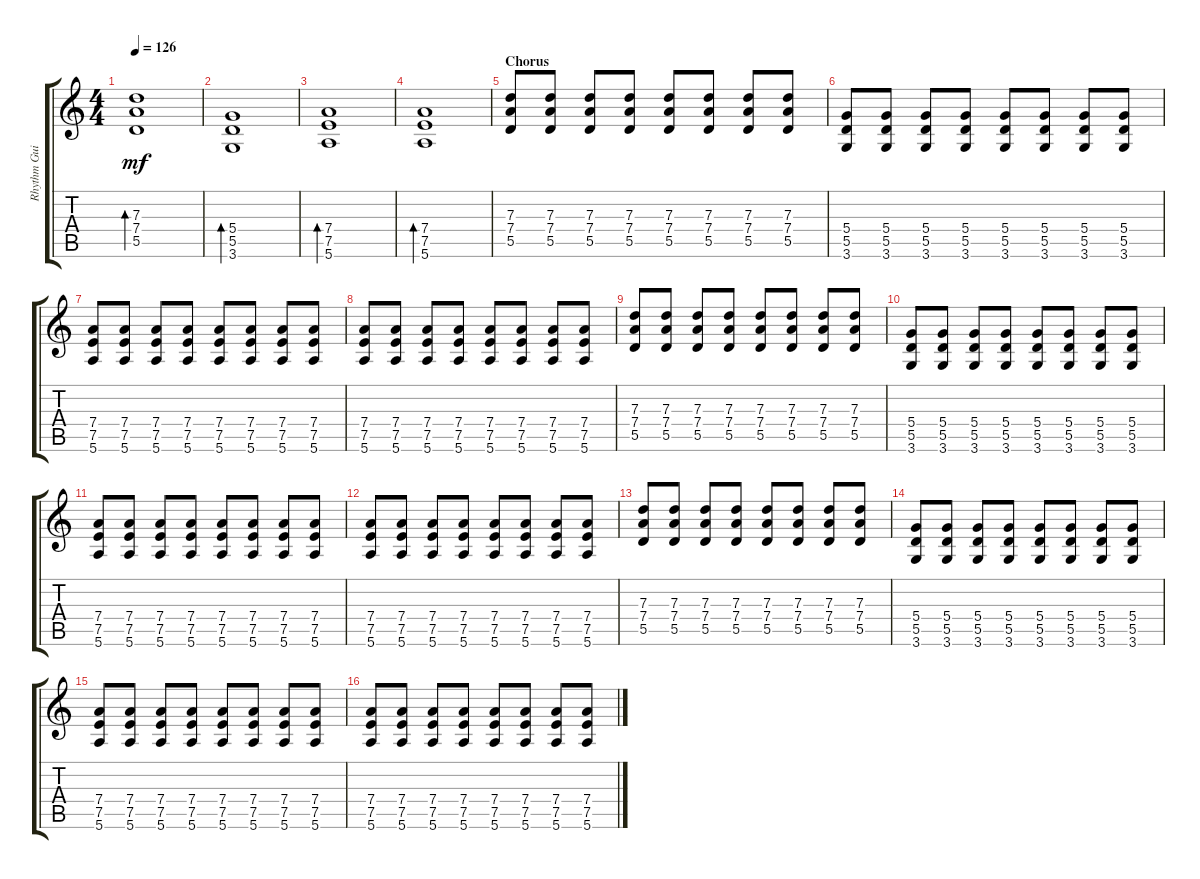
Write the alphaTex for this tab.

\track ("Rhythm Guitar" "Rhythm Gui") {instrument overdrivenguitar}
\staff {score tabs}
\tuning (E4 B3 G3 D3 A2 E2) {hide}
\ts (4 4)
\tempo 126
\clef g2
\ks c
(7.3 7.4 5.5).1{bd 30 dy mf} |
(5.4 5.5 3.6).1{bd 30} |
(7.4 7.5 5.6).1{bd 30} |
(7.4 7.5 5.6).1{bd 30} |
\section ("" "Chorus")
(7.3 7.4 5.5).8 (7.3 7.4 5.5).8 (7.3 7.4 5.5).8 (7.3 7.4 5.5).8 (7.3 7.4 5.5).8 (7.3 7.4 5.5).8 (7.3 7.4 5.5).8 (7.3 7.4 5.5).8 |
(5.4 5.5 3.6).8 (5.4 5.5 3.6).8 (5.4 5.5 3.6).8 (5.4 5.5 3.6).8 (5.4 5.5 3.6).8 (5.4 5.5 3.6).8 (5.4 5.5 3.6).8 (5.4 5.5 3.6).8 |
(7.4 7.5 5.6).8 (7.4 7.5 5.6).8 (7.4 7.5 5.6).8 (7.4 7.5 5.6).8 (7.4 7.5 5.6).8 (7.4 7.5 5.6).8 (7.4 7.5 5.6).8 (7.4 7.5 5.6).8 |
(7.4 7.5 5.6).8 (7.4 7.5 5.6).8 (7.4 7.5 5.6).8 (7.4 7.5 5.6).8 (7.4 7.5 5.6).8 (7.4 7.5 5.6).8 (7.4 7.5 5.6).8 (7.4 7.5 5.6).8 |
(7.3 7.4 5.5).8 (7.3 7.4 5.5).8 (7.3 7.4 5.5).8 (7.3 7.4 5.5).8 (7.3 7.4 5.5).8 (7.3 7.4 5.5).8 (7.3 7.4 5.5).8 (7.3 7.4 5.5).8 |
(5.4 5.5 3.6).8 (5.4 5.5 3.6).8 (5.4 5.5 3.6).8 (5.4 5.5 3.6).8 (5.4 5.5 3.6).8 (5.4 5.5 3.6).8 (5.4 5.5 3.6).8 (5.4 5.5 3.6).8 |
(7.4 7.5 5.6).8 (7.4 7.5 5.6).8 (7.4 7.5 5.6).8 (7.4 7.5 5.6).8 (7.4 7.5 5.6).8 (7.4 7.5 5.6).8 (7.4 7.5 5.6).8 (7.4 7.5 5.6).8 |
(7.4 7.5 5.6).8 (7.4 7.5 5.6).8 (7.4 7.5 5.6).8 (7.4 7.5 5.6).8 (7.4 7.5 5.6).8 (7.4 7.5 5.6).8 (7.4 7.5 5.6).8 (7.4 7.5 5.6).8 |
(7.3 7.4 5.5).8 (7.3 7.4 5.5).8 (7.3 7.4 5.5).8 (7.3 7.4 5.5).8 (7.3 7.4 5.5).8 (7.3 7.4 5.5).8 (7.3 7.4 5.5).8 (7.3 7.4 5.5).8 |
(5.4 5.5 3.6).8 (5.4 5.5 3.6).8 (5.4 5.5 3.6).8 (5.4 5.5 3.6).8 (5.4 5.5 3.6).8 (5.4 5.5 3.6).8 (5.4 5.5 3.6).8 (5.4 5.5 3.6).8 |
(7.4 7.5 5.6).8 (7.4 7.5 5.6).8 (7.4 7.5 5.6).8 (7.4 7.5 5.6).8 (7.4 7.5 5.6).8 (7.4 7.5 5.6).8 (7.4 7.5 5.6).8 (7.4 7.5 5.6).8 |
(7.4 7.5 5.6).8 (7.4 7.5 5.6).8 (7.4 7.5 5.6).8 (7.4 7.5 5.6).8 (7.4 7.5 5.6).8 (7.4 7.5 5.6).8 (7.4 7.5 5.6).8 (7.4 7.5 5.6).8
